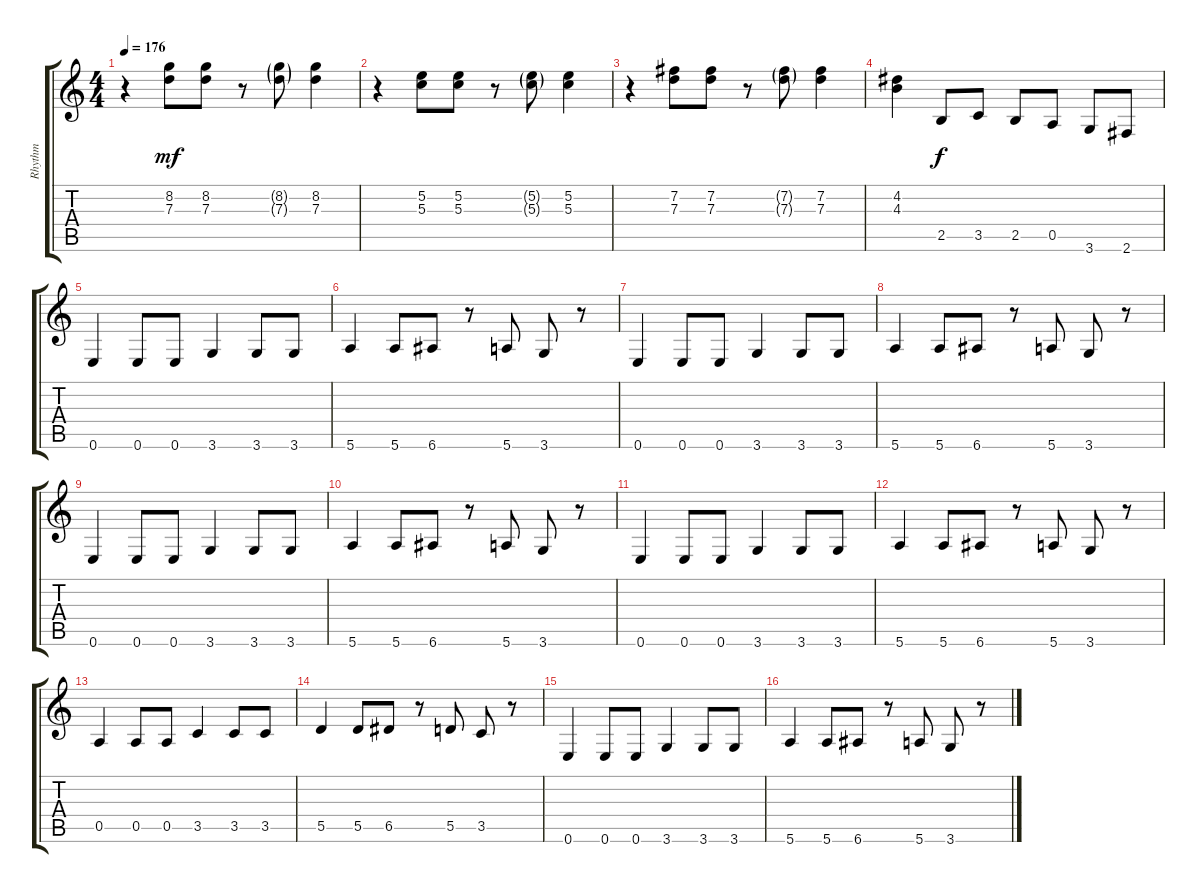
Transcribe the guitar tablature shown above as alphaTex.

\track ("Rhythm" "Rhythm") {instrument electricguitarclean}
\staff {score tabs}
\tuning (E4 B3 G3 D3 A2 E2) {hide}
\ts (4 4)
\tempo 176
\clef g2
\ks c
r.4{dy f} (8.2 7.3).8{dy mf} (8.2 7.3).8 r.8 (8.2{g} 7.3{g}).8 (8.2 7.3).4 |
r.4 (5.2 5.3).8 (5.2 5.3).8 r.8 (5.2{g} 5.3{g}).8 (5.2 5.3).4 |
r.4 (7.2 7.3).8 (7.2 7.3).8 r.8 (7.2{g} 7.3{g}).8 (7.2 7.3).4 |
(4.2 4.3).4 2.5.8{dy f} 3.5.8 2.5.8 0.5.8 3.6.8 2.6.8 |
0.6.4 0.6.8 0.6.8 3.6.4 3.6.8 3.6.8 |
5.6.4 5.6.8 6.6.8 r.8 5.6.8 3.6.8 r.8 |
0.6.4 0.6.8 0.6.8 3.6.4 3.6.8 3.6.8 |
5.6.4 5.6.8 6.6.8 r.8 5.6.8 3.6.8 r.8 |
0.6.4 0.6.8 0.6.8 3.6.4 3.6.8 3.6.8 |
5.6.4 5.6.8 6.6.8 r.8 5.6.8 3.6.8 r.8 |
0.6.4 0.6.8 0.6.8 3.6.4 3.6.8 3.6.8 |
5.6.4 5.6.8 6.6.8 r.8 5.6.8 3.6.8 r.8 |
0.5.4 0.5.8 0.5.8 3.5.4 3.5.8 3.5.8 |
5.5.4 5.5.8 6.5.8 r.8 5.5.8 3.5.8 r.8 |
0.6.4 0.6.8 0.6.8 3.6.4 3.6.8 3.6.8 |
5.6.4 5.6.8 6.6.8 r.8 5.6.8 3.6.8 r.8
